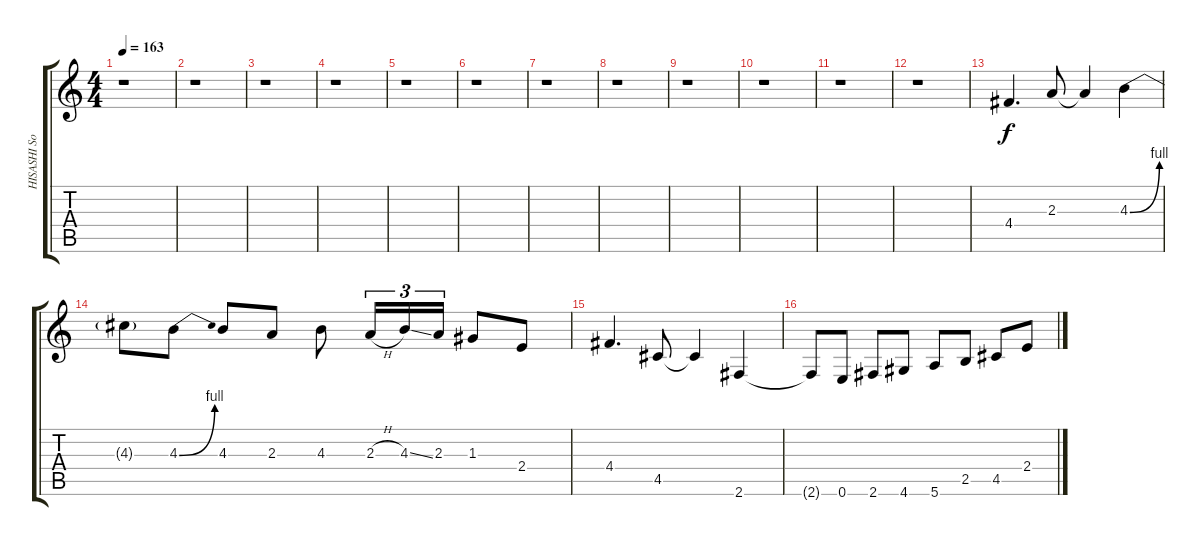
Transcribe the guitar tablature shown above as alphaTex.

\track ("HISASHI Solo" "HISASHI So") {instrument distortionguitar}
\staff {score tabs}
\tuning (E4 B3 G3 D3 A2 E2) {hide}
\ts (4 4)
\tempo 163
\clef g2
\ks c
r.1{dy f} |
r.1 |
r.1 |
r.1 |
r.1 |
r.1 |
r.1 |
r.1 |
r.1 |
r.1 |
r.1 |
r.1 |
4.4.4{d} 2.3.8 2.3{t}.4 4.3{be (bend 0 0 60 4)}.4 |
4.3{t}.8 4.3{be (bend 0 0 60 4)}.8 4.3.8 2.3.8 4.3.8 2.3{h}.16{tu (3 2)} 4.3{ss}.16{tu (3 2)} 2.3.16{tu (3 2)} 1.3.8 2.4.8 |
4.4.4{d} 4.5.8 4.5{t}.4 2.6.4 |
2.6{t}.8 0.6.8 2.6.8 4.6.8 5.6.8 2.5.8 4.5.8 2.4.8
